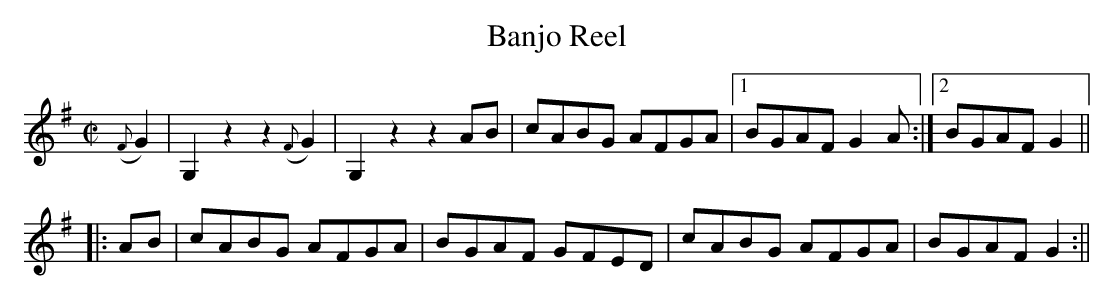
X:1
T:Banjo Reel
M:C|
L:1/8
K:G
({F}G2)|G,2 z2z2 ({F}G2)|G,2 z2z2 AB|cABG AFGA|1 BGAF G2A:|2 BGAF G2||
|:AB|cABG AFGA|BGAF GFED|cABG AFGA|BGAF G2:||
